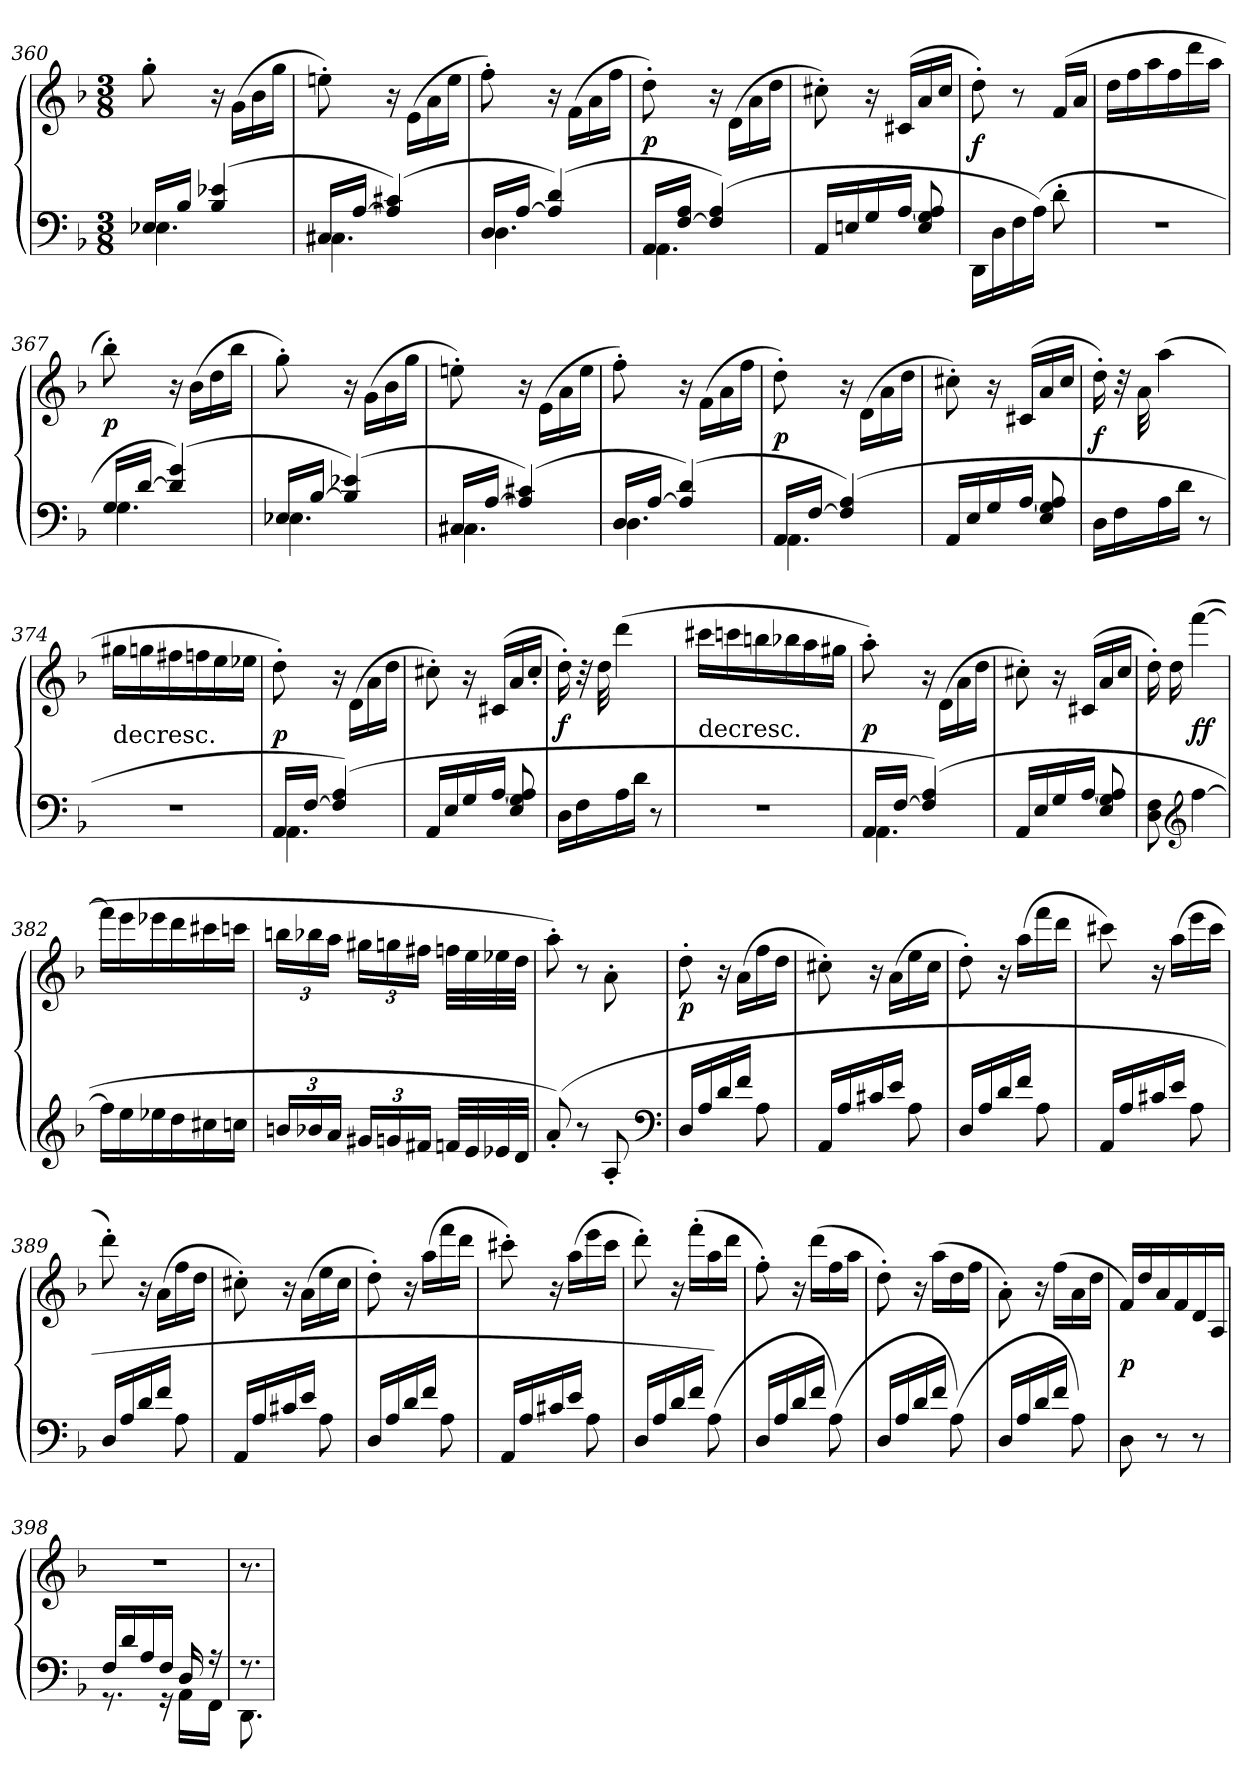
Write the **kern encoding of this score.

**kern	**kern	**dynam
*part1	*part1	*part1
*staff2	*staff1	*staff1/2
*clefF4	*clefG2	*
*k[b-]	*k[b-]	*
*d:	*d:	*
*M3/8	*M3/8	*
=360	=360	=360
*^	*	*
16E-X/LL	4.E-X\	8gg'\	.
16B-/JJ	.	.	.
(4B-/ 4e-X/	.	16r	.
.	.	(16g\LL	.
.	.	16b-\	.
.	.	16gg\JJ	.
=361	=361	=361	=361
16C#X/LL	4.C#X\	8een'\)	.
[16A/JJ	.	.	.
(4A]/ 4c#X/)	.	16r	.
.	.	(16e\LL	.
.	.	16a\	.
.	.	16ee\JJ	.
=362	=362	=362	=362
16D/LL	4.D\	8ff'\)	.
[16A/JJ	.	.	.
(4A]/ 4d/)	.	16r	.
.	.	(16f\LL	.
.	.	16a\	.
.	.	16ff\JJ	.
=363	=363	=363	=363
16AA/LL	4.AA\	8dd'\)	p
[16F/ 16A/JJ	.	.	.
(4F]/ 4A/)	.	16r	.
.	.	(16d\LL	.
.	.	16a\	.
.	.	16dd\JJ	.
*v	*v	*	*
=364	=364	=364
16AA/LL	8cc#X'\)	.
16En/	.	.
16G/	16r	.
[16A/JJ	(16c#X/LL	.
8E/ 8G/ 8A]/	16a/	.
.	16cc#/JJ	.
=365	=365	=365
16DD\LL	8dd'\)	f
16D\	.	.
16F\	8r	.
(16A\JJ)	.	.
8d'\	(16f/LL	.
.	16a/JJ	.
=366	=366	=366
4.r	16dd\LL	.
.	16ff\	.
.	16aa\	.
.	16ff\	.
.	16ddd\	.
.	16aa\JJ	.
=367	=367	=367
*^	*	*
16G/LL	4.G\	8bb-'\)	p
[16d/JJ	.	.	.
(4d]/ 4g/)	.	16r	.
.	.	(16b-\LL	.
.	.	16dd\	.
.	.	16bb-\JJ	.
=368	=368	=368	=368
16E-X/LL	4.E-X\	8gg'\)	.
[16B-/JJ	.	.	.
(4B-]/ 4e-X/)	.	16r	.
.	.	(16g\LL	.
.	.	16b-\	.
.	.	16gg\JJ	.
=369	=369	=369	=369
16C#X/LL	4.C#X\	8een'\)	.
[16A/JJ	.	.	.
(4A]/ 4c#X/)	.	16r	.
.	.	(16e\LL	.
.	.	16a\	.
.	.	16ee\JJ	.
=370	=370	=370	=370
16D/LL	4.D\	8ff'\)	.
[16A/JJ	.	.	.
(4A]/ 4d/)	.	16r	.
.	.	(16f\LL	.
.	.	16a\	.
.	.	16ff\JJ	.
=371	=371	=371	=371
16AA/LL	4.AA\	8dd'\)	p
[16F/JJ	.	.	.
(4F]/ 4A/)	.	16r	.
.	.	(16d\LL	.
.	.	16a\	.
.	.	16dd\JJ	.
*v	*v	*	*
=372	=372	=372
16AA/LL	8cc#X'\)	.
16E/	.	.
16G/	16r	.
[16A/JJ	(16c#X/LL	.
8E/ 8G/ 8A]/	16a/	.
.	16cc#/JJ	.
=373	=373	=373
16D\LL	16dd'\)	f
16F\	32r	.
.	32a\	.
16A\	(4aa\	.
16d\JJ	.	.
8r	.	.
=374	=374	=374
!	!LO:TX:c:t=decresc.	!
4.r	16gg#X\LL	.
.	16ggn\	.
.	16ff#X\	.
.	16ffn\	.
.	16ee\	.
.	16ee-X\JJ	.
=375	=375	=375
*^	*	*
16AA/LL	4.AA\	8dd'\)	p
[16F/JJ	.	.	.
(4F]/ 4A/)	.	16r	.
.	.	(16d\LL	.
.	.	16a\	.
.	.	16dd\JJ	.
*v	*v	*	*
=376	=376	=376
16AA/LL	8cc#X'\)	.
16E/	.	.
16G/	16r	.
[16A/JJ	(16c#X/LL	.
8E/ 8G/ 8A]/	16a/	.
.	16cc#'/JJ	.
=377	=377	=377
16D\LL	16dd'\)	f
16F\	32r	.
.	32dd\	.
16A\	(4ddd\	.
16d\JJ	.	.
8r	.	.
=378	=378	=378
!	!LO:TX:c:t=decresc.	!
4.r	16ccc#X\LL	.
.	16cccn\	.
.	16bbn\	.
.	16bb-X\	.
.	16aa\	.
.	16gg#X\JJ	.
=379	=379	=379
*^	*	*
16AA/LL	4.AA\	8aa'\)	p
[16F/JJ	.	.	.
(4F]/ 4A/)	.	16r	.
.	.	(16d\LL	.
.	.	16a\	.
.	.	16dd\JJ	.
*v	*v	*	*
=380	=380	=380
16AA/LL	8cc#X'\)	.
16E/	.	.
16G/	16r	.
[16A/JJ	(16c#X/LL	.
8E/ 8G/ 8A]/	16a/	.
.	16cc#/JJ	.
=381	=381	=381
8D\ 8F\	16dd'\)	.
.	16dd\	.
*clefG2	*	*
[4ff\	([4fff\	ff
=382	=382	=382
16ff\LL]	16fff\LL]	.
16ee\	16eee\	.
16ee-X\	16eee-X\	.
16dd\	16ddd\	.
16cc#X\	16ccc#X\	.
16ccn\JJ	16cccn\JJ	.
=383	=383	=383
24bn/LL	24bbn\LL	.
24b-X/	24bb-X\	.
24a/JJ	24aa\JJ	.
24g#X/LL	24gg#X\LL	.
24gn/	24ggn\	.
24f#X/JJ	24ff#X\JJ	.
32fn/LLL	32ffn\LLL	.
32e/	32ee\	.
32e-X/	32ee-X\	.
32d/JJJ	32dd\JJJ	.
=384	=384	=384
(8a'/)	8aa'\)	.
8r	8r	.
8A'/	8a'\	.
*clefF4	*	*
=385	=385	=385
16D/LL	8dd'\	p
16A/	.	.
16d/	16r	.
16f/JJ	(16a\LL	.
8A\	16ff\	.
.	16dd\JJ	.
=386	=386	=386
16AA/LL	8cc#X'\)	.
16A/	.	.
16c#X/	16r	.
16e/JJ	(16a\LL	.
8A\	16ee\	.
.	16cc#\JJ	.
=387	=387	=387
16D/LL	8dd'\)	.
16A/	.	.
16d/	16r	.
16f/JJ	(16aa\LL	.
8A\	16fff\	.
.	16ddd\JJ	.
=388	=388	=388
16AA/LL	8ccc#X\)	.
16A/	.	.
16c#X/	16r	.
16e/JJ	(16aa\LL	.
8A\	16eee\	.
.	16ccc#\JJ	.
=389	=389	=389
16D/LL	8ddd'\)	.
16A/	.	.
16d/	16r	.
16f/JJ	(16a\LL	.
8A\	16ff\	.
.	16dd\JJ	.
=390	=390	=390
16AA/LL	8cc#X'\)	.
16A/	.	.
16c#X/	16r	.
16e/JJ	(16a\LL	.
8A\	16ee\	.
.	16cc#\JJ	.
=391	=391	=391
16D/LL	8dd'\)	.
16A/	.	.
16d/	16r	.
16f/JJ	(16aa\LL	.
8A\	16fff\	.
.	16ddd\JJ	.
=392	=392	=392
16AA/LL	8ccc#X'\)	.
16A/	.	.
16c#X/	16r	.
16e/JJ	(16aa\LL	.
8A\	16eee\	.
.	16ccc#\JJ	.
=393	=393	=393
16D/LL	8ddd'\)	.
16A/	.	.
16d/	16r	.
16f/JJ	(16fff'\LL	.
(8A\)	16aa\	.
.	16ddd\JJ	.
=394	=394	=394
16D/LL	8ff'\)	.
16A/	.	.
16d/	16r	.
16f/JJ	(16ddd\LL	.
(8A\)	16ff\	.
.	16aa\JJ	.
=395	=395	=395
16D/LL	8dd'\)	.
16A/	.	.
16d/	16r	.
16f/JJ	(16aa\LL	.
(8A\)	16dd\	.
.	16ff\JJ	.
=396	=396	=396
16D/LL	8a'\)	.
16A/	.	.
16d/	16r	.
16f/JJ	(16ff\LL	.
8A\)	16a\	.
.	16dd\JJ	.
=397	=397	=397
8D\	16f/LL)	p
.	16dd/	.
8r	16a/	.
.	16f/	.
8r	16d/	.
.	16A/JJ	.
=398	=398	=398
*^	*	*
16F/LL	8.r	4.r	.
16d/	.	.	.
16A/	.	.	.
16F/JJ	16r	.	.
16D/	16AA\LL	.	.
16r	16FF\JJ	.	.
=399	=399	=399	=399
8.r	8.DD\	8.r	.
*v	*v	*	*
=	=	=
*-	*-	*-
